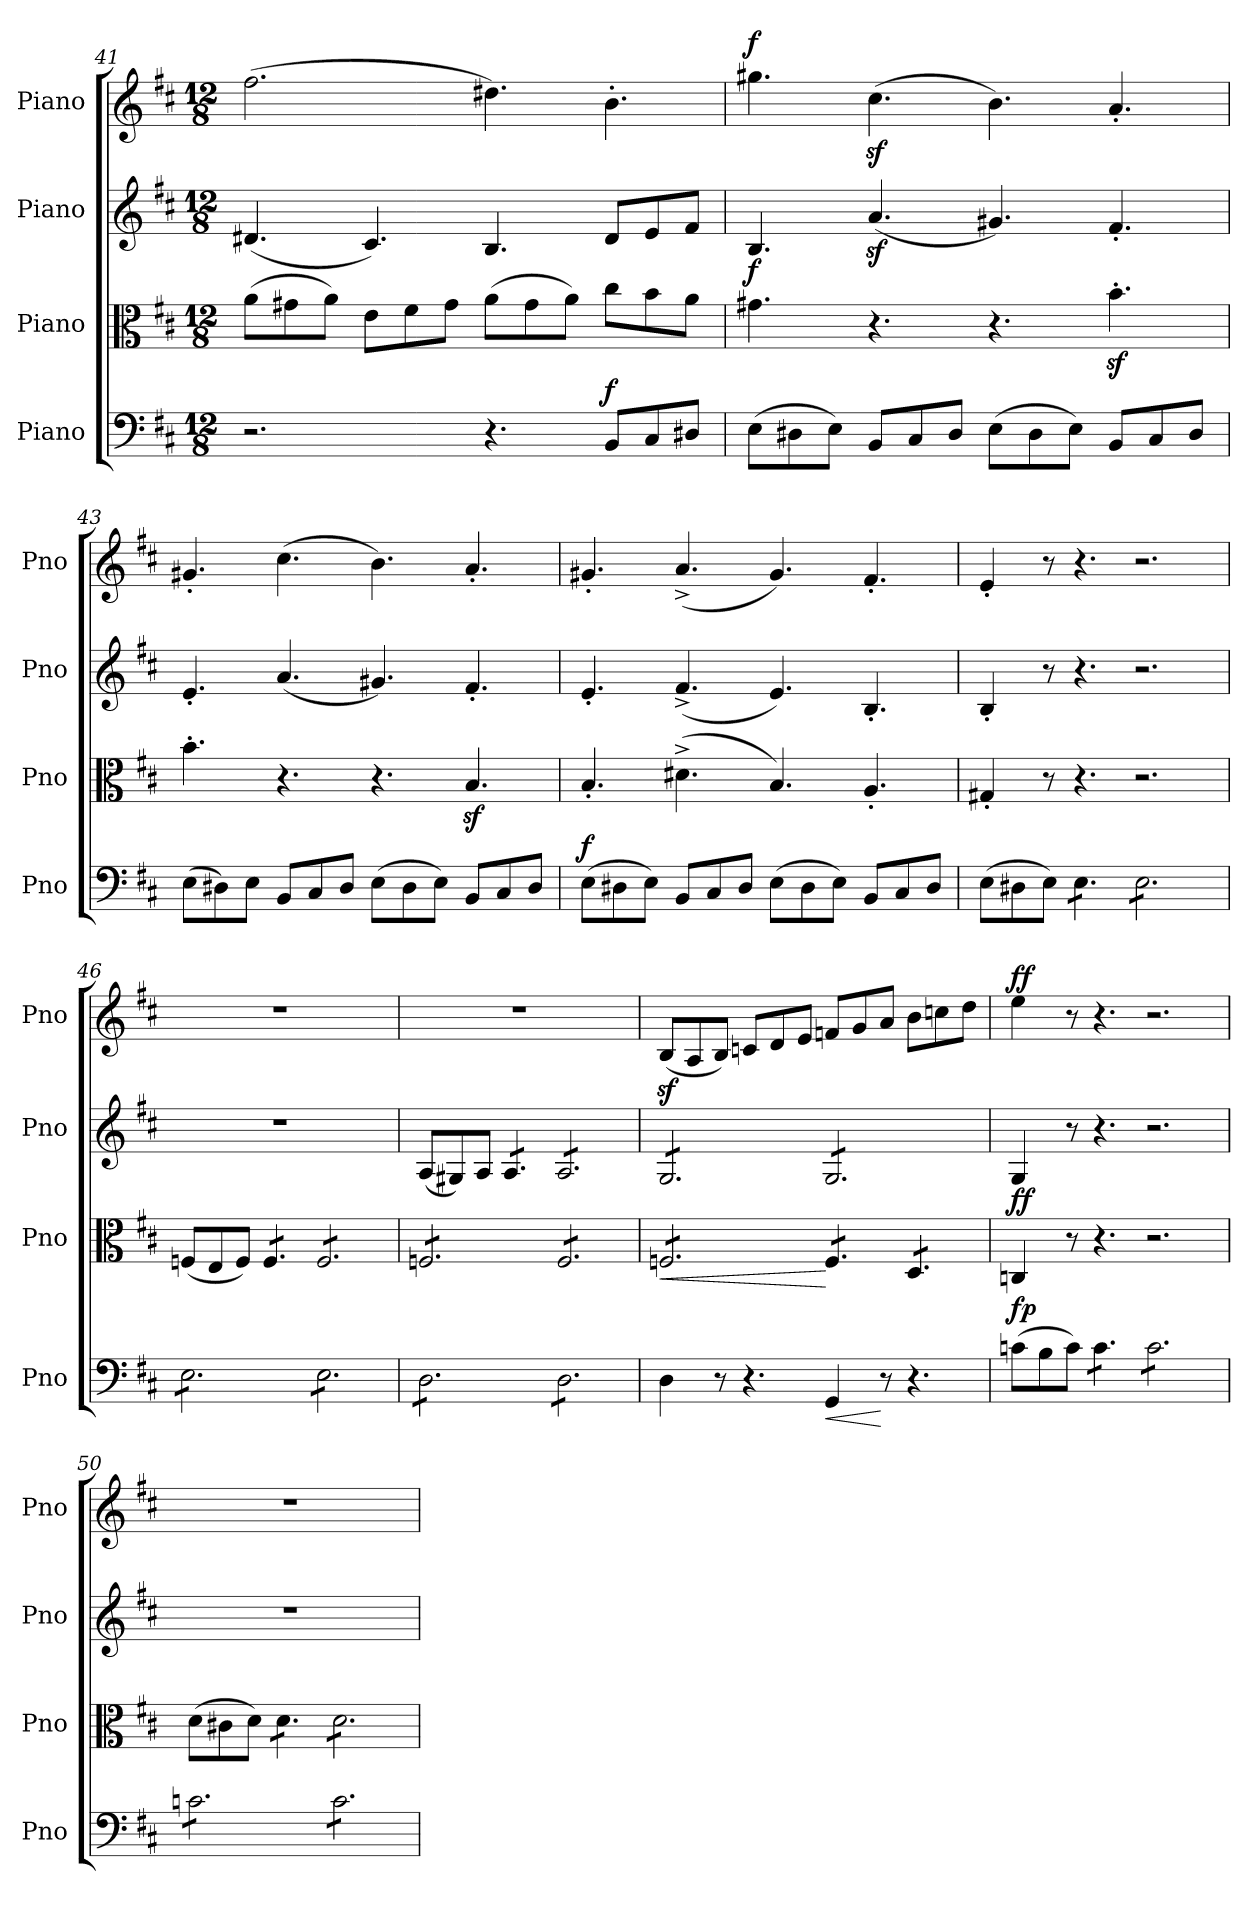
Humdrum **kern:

**kern	**dynam	**kern	**dynam	**kern	**kern	**dynam
*part4	*part4	*part3	*part3	*part2	*part1	*part1
*staff4	*staff4	*staff3	*staff3	*staff2	*staff1	*staff1
*I"Piano	*	*I"Piano	*	*I"Piano	*I"Piano	*
*I'Pno	*	*I'Pno	*	*I'Pno	*I'Pno	*
*clefF4	*	*clefC3	*	*clefG2	*clefG2	*
*k[f#c#]	*	*k[f#c#]	*	*k[f#c#]	*k[f#c#]	*
*M12/8	*	*M12/8	*	*M12/8	*M12/8	*
=41	=41	=41	=41	=41	=41	=41
2.r	.	(8a\L	.	(4.d#X/	(2.ff#\	.
.	.	8g#X\	.	.	.	.
.	.	8a\J)	.	.	.	.
.	.	8e\L	.	4.c#/)	.	.
.	.	8f#\	.	.	.	.
.	.	8g#\J	.	.	.	.
4.r	.	(8a\L	.	4.B/	4.dd#X\)	.
.	.	8g#\	.	.	.	.
.	.	8a\J)	.	.	.	.
!	!LO:DY:a	!	!	!	!	!
8BB/L	f	8cc#\L	.	8d#/L	4.b'\	.
8C#/	.	8b\	.	8e/	.	.
8D#X/J	.	8a\J	.	8f#/J	.	.
!!LO:LB:g=z
=42	=42	=42	=42	=42	=42	=42
!	!	!	!LO:DY:a	!	!	!LO:DY:a
(8E\L	.	4.g#X\	f	4.B/	4.gg#X\	f
8D#X\	.	.	.	.	.	.
8E\J)	.	.	.	.	.	.
8BB/L	.	4.r	.	(4.az>/	(4.cc#z>\	.
8C#/	.	.	.	.	.	.
8D#/J	.	.	.	.	.	.
(8E\L	.	4.r	.	4.g#X/)	4.b\)	.
8D#\	.	.	.	.	.	.
8E\J)	.	.	.	.	.	.
8BB/L	.	4.bz>'\	.	4.f#'/	4.a'/	.
8C#/	.	.	.	.	.	.
8D#/J	.	.	.	.	.	.
=43	=43	=43	=43	=43	=43	=43
(8E\L	.	4.b'\	.	4.e'/	4.g#X'/	.
8D#X\)	.	.	.	.	.	.
8E\J	.	.	.	.	.	.
8BB/L	.	4.r	.	(4.a/	(4.cc#\	.
8C#/	.	.	.	.	.	.
8D#/J	.	.	.	.	.	.
(8E\L	.	4.r	.	4.g#X/)	4.b\)	.
8D#\	.	.	.	.	.	.
8E\J)	.	.	.	.	.	.
8BB/L	.	4.Bz>/	.	4.f#'/	4.a'/	.
8C#/	.	.	.	.	.	.
8D#/J	.	.	.	.	.	.
=44	=44	=44	=44	=44	=44	=44
!	!LO:DY:a	!	!	!	!	!
(8E\L	f	4.B'/	.	4.e'/	4.g#X'/	.
8D#X\	.	.	.	.	.	.
8E\J)	.	.	.	.	.	.
8BB/L	.	(4.d#X^\	.	(4.f#^/	(4.a^/	.
8C#/	.	.	.	.	.	.
8D#/J	.	.	.	.	.	.
(8E\L	.	4.B/)	.	4.e/)	4.g#/)	.
8D#\	.	.	.	.	.	.
8E\J)	.	.	.	.	.	.
8BB/L	.	4.A'/	.	4.B'/	4.f#'/	.
8C#/	.	.	.	.	.	.
8D#/J	.	.	.	.	.	.
=45	=45	=45	=45	=45	=45	=45
(8E\L	.	4G#X'/	.	4B'/	4e'/	.
8D#X\	.	.	.	.	.	.
8E\J)	.	8r	.	8r	8r	.
*tremolo	*	*	*	*	*	*
8E\L	.	4.r	.	4.r	4.r	.
8E\	.	.	.	.	.	.
8E\J	.	.	.	.	.	.
8E\L	.	2.r	.	2.r	2.r	.
8E\	.	.	.	.	.	.
8E\	.	.	.	.	.	.
8E\	.	.	.	.	.	.
8E\	.	.	.	.	.	.
8E\J	.	.	.	.	.	.
=46	=46	=46	=46	=46	=46	=46
8E\L	.	(8Fn/L	.	1.r	1.r	.
8E\	.	8E/	.	.	.	.
8E\	.	8F/J)	.	.	.	.
*	*	*tremolo	*	*	*	*
8E\	.	8F/L	.	.	.	.
8E\	.	8F/	.	.	.	.
8E\J	.	8F/J	.	.	.	.
8E\L	.	8F/L	.	.	.	.
8E\	.	8F/	.	.	.	.
8E\	.	8F/	.	.	.	.
8E\	.	8F/	.	.	.	.
8E\	.	8F/	.	.	.	.
8E\J	.	8F/J	.	.	.	.
=47	=47	=47	=47	=47	=47	=47
8D\L	.	8Fn/L	.	(8A/L	1.r	.
8D\	.	8Fn/	.	8G#X/)	.	.
8D\	.	8Fn/	.	8A/J	.	.
*	*	*	*	*tremolo	*	*
8D\	.	8Fn/	.	8A/L	.	.
8D\	.	8Fn/	.	8A/	.	.
8D\J	.	8Fn/J	.	8A/J	.	.
8D\L	.	8F/L	.	8A/L	.	.
8D\	.	8F/	.	8A/	.	.
8D\	.	8F/	.	8A/	.	.
8D\	.	8F/	.	8A/	.	.
8D\	.	8F/	.	8A/	.	.
8D\J	.	8F/J	.	8A/J	.	.
*Xtremolo	*	*	*	*	*	*
!!LO:LB:g=z
=48	=48	=48	=48	=48	=48	=48
!	!	!	!LO:HP:b	!	!	!
4D\	.	8Fn/L	<	8G/L	(8Bz>/L	.
.	.	8Fn/	.	8G/	8A/	.
8r	.	8Fn/	.	8G/	8B/J)	.
4.r	.	8Fn/	.	8G/	8cn/L	.
.	.	8Fn/	.	8G/	8d/	.
.	.	8Fn/J	.	8G/J	8e/J	.
!	!LO:HP:b	!	!	!	!	!
4GG/	<	8F/L	[	8G/L	8fn/L	.
.	.	8F/	.	8G/	8g/	.
8r	[	8F/J	.	8G/	8a/J	.
4.r	.	8D/L	.	8G/	8b\L	.
.	.	8D/	.	8G/	8ccn\	.
.	.	8D/J	.	8G/J	8dd\J	.
*	*	*	*	*Xtremolo	*	*
*	*	*Xtremolo	*	*	*	*
=49	=49	=49	=49	=49	=49	=49
!	!LO:DY:a	!	!LO:DY:a	!	!	!LO:DY:a
(8cn\L	fp	4Cn/	ff	4G/	4ee\	ff
8B\	.	.	.	.	.	.
8c\J)	.	8r	.	8r	8r	.
*tremolo	*	*	*	*	*	*
8c\L	.	4.r	.	4.r	4.r	.
8c\	.	.	.	.	.	.
8c\J	.	.	.	.	.	.
8c\L	.	2.r	.	2.r	2.r	.
8c\	.	.	.	.	.	.
8c\	.	.	.	.	.	.
8c\	.	.	.	.	.	.
8c\	.	.	.	.	.	.
8c\J	.	.	.	.	.	.
=50	=50	=50	=50	=50	=50	=50
8cn\L	.	(8d\L	.	1.r	1.r	.
8cn\	.	8c#X\	.	.	.	.
8cn\	.	8d\J)	.	.	.	.
*	*	*tremolo	*	*	*	*
8cn\	.	8d\L	.	.	.	.
8cn\	.	8d\	.	.	.	.
8cn\J	.	8d\J	.	.	.	.
8c\L	.	8d\L	.	.	.	.
8c\	.	8d\	.	.	.	.
8c\	.	8d\	.	.	.	.
8c\	.	8d\	.	.	.	.
8c\	.	8d\	.	.	.	.
8c\J	.	8d\J	.	.	.	.
*	*	*Xtremolo	*	*	*	*
*Xtremolo	*	*	*	*	*	*
=	=	=	=	=	=	=
*-	*-	*-	*-	*-	*-	*-
